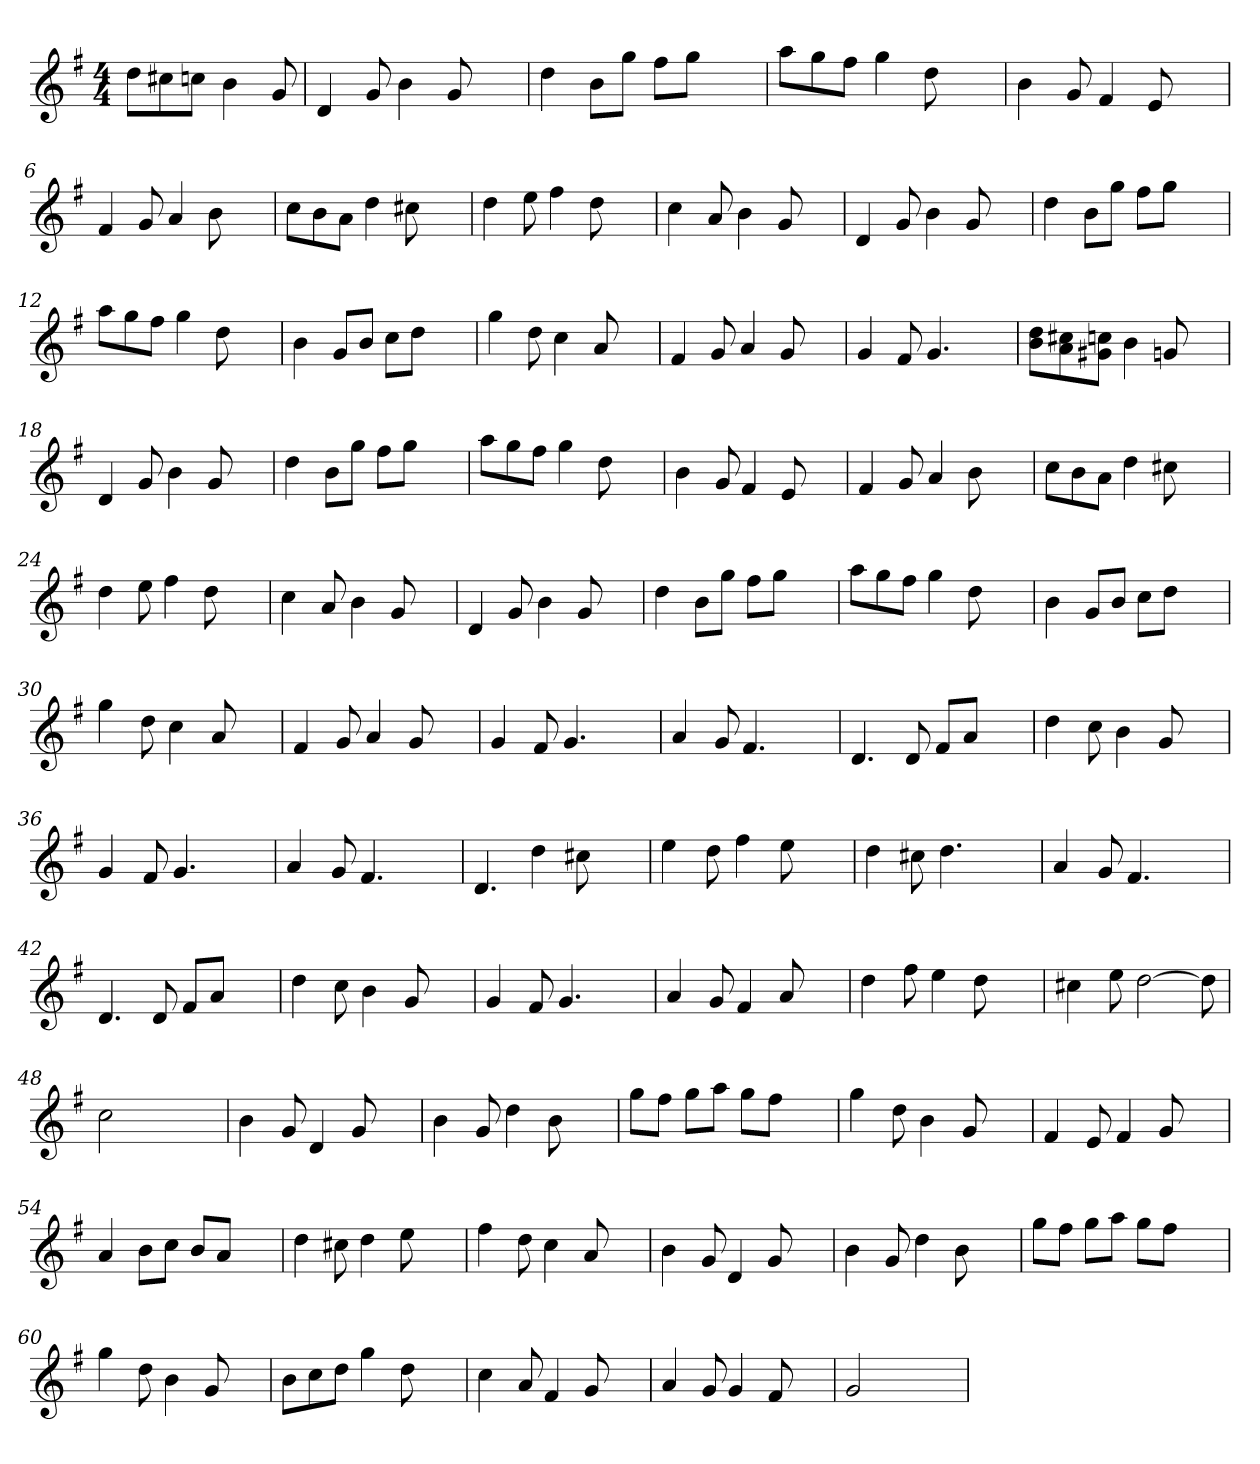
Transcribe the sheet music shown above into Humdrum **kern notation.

**kern
*part1
*staff1
*clefG2
*k[f#]
*G:
*M4/4
=1
8dd\L
8cc#X\
8ccn\J
4b\
8g/
=2
4d/
8g/
4b\
8g/
4ryy
=3
4dd\
8b\L
8gg\J
8ff#\L
8gg\J
4ryy
=4
8aa\L
8gg\
8ff#\J
4gg\
8dd\
4ryy
=5
4b\
8g/
4f#/
8e/
4ryy
=6
4f#/
8g/
4a/
8b\
4ryy
!!LO:LB:g=z
=7
8cc\L
8b\
8a\J
4dd\
8cc#X\
4ryy
=8
4dd\
8ee\
4ff#\
8dd\
4ryy
=9
4cc\
8a/
4b\
8g/
4ryy
=10
4d/
8g/
4b\
8g/
4ryy
=11
4dd\
8b\L
8gg\J
8ff#\L
8gg\J
4ryy
=12
8aa\L
8gg\
8ff#\J
4gg\
8dd\
4ryy
=13
4b\
8g/L
8b/J
8cc\L
8dd\J
4ryy
!!LO:LB:g=z
=14
4gg\
8dd\
4cc\
8a/
4ryy
=15
4f#/
8g/
4a/
8g/
4ryy
=16
4g/
8f#/
4.g/
4ryy
=17
8b\ 8dd\L
8a\ 8cc#X\
8g#X\ 8ccn\J
4b\
8gn/
4ryy
=18
4d/
8g/
4b\
8g/
4ryy
=19
4dd\
8b\L
8gg\J
8ff#\L
8gg\J
4ryy
!!LO:LB:g=z
=20
8aa\L
8gg\
8ff#\J
4gg\
8dd\
4ryy
=21
4b\
8g/
4f#/
8e/
4ryy
=22
4f#/
8g/
4a/
8b\
4ryy
=23
8cc\L
8b\
8a\J
4dd\
8cc#X\
4ryy
=24
4dd\
8ee\
4ff#\
8dd\
4ryy
=25
4cc\
8a/
4b\
8g/
4ryy
=26
4d/
8g/
4b\
8g/
4ryy
!!LO:LB:g=z
=27
4dd\
8b\L
8gg\J
8ff#\L
8gg\J
4ryy
=28
8aa\L
8gg\
8ff#\J
4gg\
8dd\
4ryy
=29
4b\
8g/L
8b/J
8cc\L
8dd\J
4ryy
=30
4gg\
8dd\
4cc\
8a/
4ryy
=31
4f#/
8g/
4a/
8g/
4ryy
=32
4g/
8f#/
4.g/
4ryy
=33
4a/
8g/
4.f#/
4ryy
!!LO:LB:g=z
=34
4.d/
8d/
8f#/L
8a/J
4ryy
=35
4dd\
8cc\
4b\
8g/
4ryy
=36
4g/
8f#/
4.g/
4ryy
=37
4a/
8g/
4.f#/
4ryy
=38
4.d/
4dd\
8cc#X\
4ryy
=39
4ee\
8dd\
4ff#\
8ee\
4ryy
=40
4dd\
8cc#X\
4.dd\
4ryy
!!LO:LB:g=z
=41
4a/
8g/
4.f#/
4ryy
=42
4.d/
8d/
8f#/L
8a/J
4ryy
=43
4dd\
8cc\
4b\
8g/
4ryy
=44
4g/
8f#/
4.g/
4ryy
=45
4a/
8g/
4f#/
8a/
4ryy
=46
4dd\
8ff#\
4ee\
8dd\
4ryy
=47
4cc#X\
8ee\
[2dd\
8dd\]
=48
2cc\
2ryy
!!LO:LB:g=z
=49
4b\
8g/
4d/
8g/
4ryy
=50
4b\
8g/
4dd\
8b\
4ryy
=51
8gg\L
8ff#\J
8gg\L
8aa\J
8gg\L
8ff#\J
4ryy
=52
4gg\
8dd\
4b\
8g/
4ryy
=53
4f#/
8e/
4f#/
8g/
4ryy
=54
4a/
8b\L
8cc\J
8b/L
8a/J
4ryy
=55
4dd\
8cc#X\
4dd\
8ee\
4ryy
!!LO:LB:g=z
=56
4ff#\
8dd\
4cc\
8a/
4ryy
=57
4b\
8g/
4d/
8g/
4ryy
=58
4b\
8g/
4dd\
8b\
4ryy
=59
8gg\L
8ff#\J
8gg\L
8aa\J
8gg\L
8ff#\J
4ryy
=60
4gg\
8dd\
4b\
8g/
4ryy
=61
8b\L
8cc\
8dd\J
4gg\
8dd\
4ryy
=62
4cc\
8a/
4f#/
8g/
4ryy
!!LO:LB:g=z
=63
4a/
8g/
4g/
8f#/
4ryy
=64
2g/
2ryy
=
*-
